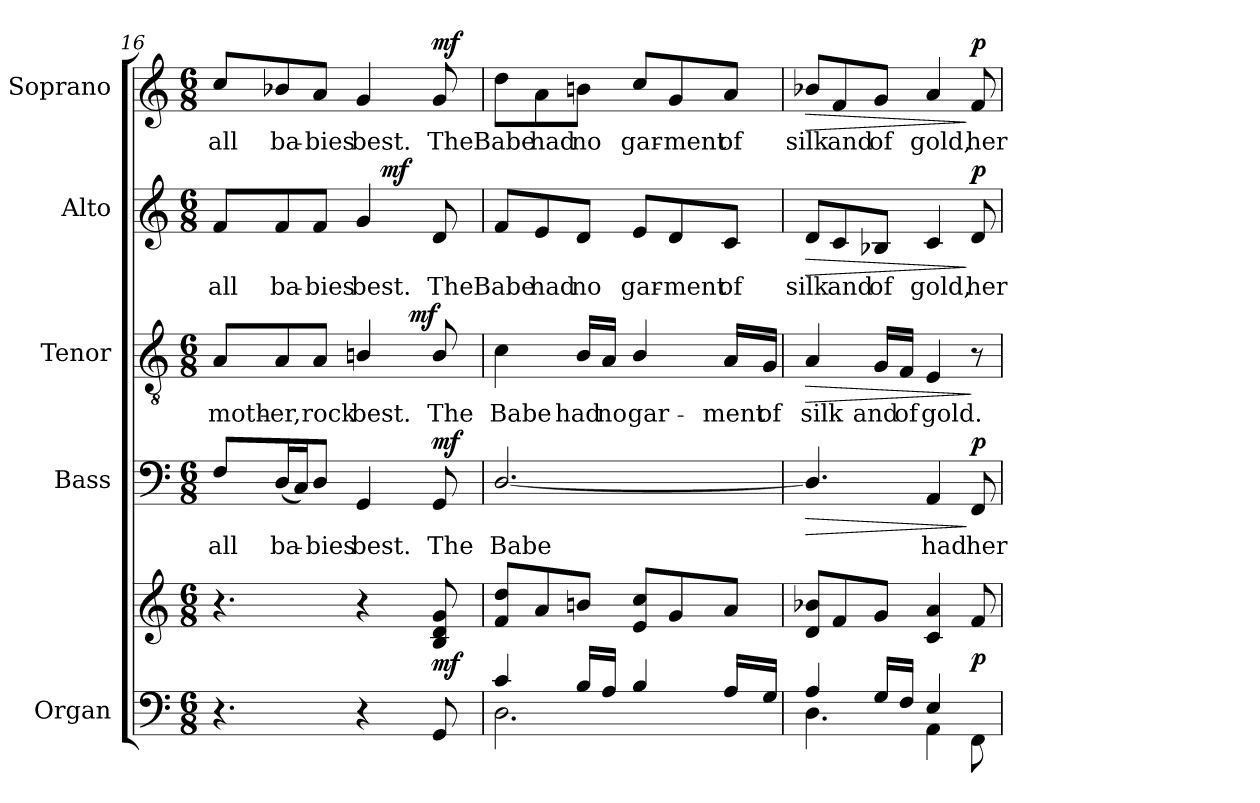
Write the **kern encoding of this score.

**kern	**kern	**dynam	**kern	**text	**dynam	**kern	**text	**dynam	**kern	**text	**dynam	**kern	**text	**dynam
*part5	*part5	*part5	*part4	*part4	*part4	*part3	*part3	*part3	*part2	*part2	*part2	*part1	*part1	*part1
*staff6	*staff5	*staff5/6	*staff4	*staff4	*staff4	*staff3	*staff3	*staff3	*staff2	*staff2	*staff2	*staff1	*staff1	*staff1
*I"Organ	*	*	*I"Bass	*	*	*I"Tenor	*	*	*I"Alto	*	*	*I"Soprano	*	*
*I'Org.	*	*	*I'B.	*	*	*I'T.	*	*	*I'A.	*	*	*I'S.	*	*
*clefF4	*clefG2	*	*clefF4	*	*	*clefGv2	*	*	*clefG2	*	*	*clefG2	*	*
*	*	*	*	*	*	*ITrd7c12	*	*	*	*	*	*	*	*
*k[]	*k[]	*	*k[]	*	*	*k[]	*	*	*k[]	*	*	*k[]	*	*
*C:	*C:	*	*C:	*	*	*C:	*	*	*C:	*	*	*C:	*	*
*M6/8	*M6/8	*	*M6/8	*	*	*M6/8	*	*	*M6/8	*	*	*M6/8	*	*
=16	=16	=16	=16	=16	=16	=16	=16	=16	=16	=16	=16	=16	=16	=16
!	!	!	!	!LO:LY:b:color=#000000	!	!	!	!	!	!	!	!	!	!
!	!	!	!	!	!	!	!LO:LY:b:color=#000000	!	!	!	!	!	!	!
!	!	!	!	!	!	!	!	!	!	!LO:LY:b:color=#000000	!	!	!	!
!	!	!	!	!	!	!	!	!	!	!	!	!	!LO:LY:b:color=#000000	!
*	*	*	*	*	*	*^	*	*	*^	*	*	*	*	*
4.r	4.r	.	8Fi/L	all	.	8AAi/L	2ryy	moth-	.	8fi/L	4ryy	all	.	8cci/L	all	.
!	!	!	!	!LO:LY:b:color=#000000	!	!	!	!	!	!	!	!	!	!	!	!
!	!	!	!	!	!	!	!	!LO:LY:b:color=#000000	!	!	!	!	!	!	!	!
!	!	!	!	!	!	!	!	!	!	!	!	!LO:LY:b:color=#000000	!	!	!	!
!	!	!	!	!	!	!	!	!	!	!	!	!	!	!	!LO:LY:b:color=#000000	!
.	.	.	(16Di/L	ba-	.	8AAi/	.	-er,	.	8fi/	.	ba-	.	8b-Xi/	ba-	.
.	.	.	16Ci/J)	.	.	.	.	.	.	.	.	.	.	.	.	.
!	!	!	!	!LO:LY:b:color=#000000	!	!	!	!	!	!	!	!	!	!	!	!
!	!	!	!	!	!	!	!	!LO:LY:b:color=#000000	!	!	!	!	!	!	!	!
!	!	!	!	!	!	!	!	!	!	!	!	!LO:LY:b:color=#000000	!	!	!	!
!	!	!	!	!	!	!	!	!	!	!	!	!	!	!	!LO:LY:b:color=#000000	!
.	.	.	8Di/J	-bies	.	8AAi/J	.	rock	.	8fi/J	8ryy	-bies	.	8ai/J	-bies	.
!	!	!	!	!LO:LY:b:color=#000000	!	!	!	!	!	!	!	!	!	!	!	!
!	!	!	!	!	!	!	!	!LO:LY:b:color=#000000	!	!	!	!	!	!	!	!
!	!	!	!	!	!	!	!	!	!	!	!	!LO:LY:b:color=#000000	!	!	!	!
!	!	!	!	!	!	!	!	!	!	!	!	!	!	!	!LO:LY:b:color=#000000	!
4r	4r	.	4GGi/	best.	.	4BBni/	.	best.	.	4gi/	16ryy	best.	.	4gi/	best.	.
.	.	.	.	.	.	.	.	.	.	.	128...ryy	.	.	.	.	.
.	.	.	.	.	.	.	.	.	.	.	4ryy	.	mf	.	.	.
.	.	.	.	.	.	.	32ryy	.	.	.	.	.	.	.	.	.
.	.	.	.	.	.	.	512ryy	.	.	.	.	.	.	.	.	.
.	.	.	.	.	.	.	8ryy	.	mf	.	.	.	.	.	.	.
!	!	!	!	!LO:LY:b:color=#000000	!	!	!	!	!	!	!	!	!	!	!	!
!	!	!	!	!	!	!	!	!LO:LY:b:color=#000000	!	!	!	!	!	!	!	!
!	!	!	!	!	!	!	!	!	!	!	!	!LO:LY:b:color=#000000	!	!	!	!
!	!	!	!	!	!	!	!	!	!	!	!	!	!	!	!LO:LY:b:color=#000000	!
8GGi/	8Bi/ 8di 8gi	mf	8GGi/	The	mf	8BBi/	.	The	.	8di/	.	The	.	8gi/	The	mf
.	.	.	.	.	.	.	16ryy	.	.	.	.	.	.	.	.	.
.	.	.	.	.	.	.	.	.	.	.	32ryy	.	.	.	.	.
.	.	.	.	.	.	.	64...ryy	.	.	.	.	.	.	.	.	.
.	.	.	.	.	.	.	.	.	.	.	64ryy	.	.	.	.	.
.	.	.	.	.	.	.	.	.	.	.	1024ryy	.	.	.	.	.
*	*	*	*	*	*	*v	*v	*	*	*	*	*	*	*	*	*
*	*	*	*	*	*	*	*	*	*v	*v	*	*	*	*	*
=17	=17	=17	=17	=17	=17	=17	=17	=17	=17	=17	=17	=17	=17	=17
*^	*	*	*	*	*	*	*	*	*	*	*	*	*	*
*	*	*	*	*	*	*	*^	*	*	*^	*	*	*	*	*
!	!	!	!	!	!LO:LY:b:color=#000000	!	!	!	!	!	!	!	!	!	!	!	!
*	*	*	*	*	*	*	*v	*v	*	*	*	*	*	*	*	*	*
*	*	*	*	*	*	*	*	*	*	*v	*v	*	*	*	*	*
*	*	*	*	*	*	*	*^	*	*	*^	*	*	*	*	*
!	!	!	!	!	!	!	!	!	!LO:LY:b:color=#000000	!	!	!	!	!	!	!	!
*	*	*	*	*	*	*	*v	*v	*	*	*	*	*	*	*	*	*
*	*	*	*	*	*	*	*	*	*	*v	*v	*	*	*	*	*
*	*	*	*	*	*	*	*^	*	*	*^	*	*	*	*	*
!	!	!	!	!	!	!	!	!	!	!	!	!	!LO:LY:b:color=#000000	!	!	!	!
*	*	*	*	*	*	*	*v	*v	*	*	*	*	*	*	*	*	*
*	*	*	*	*	*	*	*	*	*	*v	*v	*	*	*	*	*
*	*	*	*	*	*	*	*^	*	*	*^	*	*	*	*	*
!	!	!	!	!	!	!	!	!	!	!	!	!	!	!	!	!LO:LY:b:color=#000000	!
*	*	*	*	*	*	*	*v	*v	*	*	*	*	*	*	*	*	*
*	*	*	*	*	*	*	*	*	*	*v	*v	*	*	*	*	*
4ci/	2.Di\	8fi/ 8ddi/L	.	[2.Di/	Babe	.	4Ci\	Babe	.	8fi/L	Babe	.	8ddi\L	Babe	.
!	!	!	!	!	!	!	!	!	!	!	!LO:LY:b:color=#000000	!	!	!	!
!	!	!	!	!	!	!	!	!	!	!	!	!	!	!LO:LY:b:color=#000000	!
.	.	8ai/	.	.	.	.	.	.	.	8ei/	had	.	8ai\	had	.
!	!	!	!	!	!	!	!	!LO:LY:b:color=#000000	!	!	!	!	!	!	!
!	!	!	!	!	!	!	!	!	!	!	!LO:LY:b:color=#000000	!	!	!	!
!	!	!	!	!	!	!	!	!	!	!	!	!	!	!LO:LY:b:color=#000000	!
16Bi/LL	.	8bni/J	.	.	.	.	16BBi/LL	had	.	8di/J	no	.	8bni\J	no	.
!	!	!	!	!	!	!	!	!LO:LY:b:color=#000000	!	!	!	!	!	!	!
16Ai/JJ	.	.	.	.	.	.	16AAi/JJ	no	.	.	.	.	.	.	.
!	!	!	!	!	!	!	!	!LO:LY:b:color=#000000	!	!	!	!	!	!	!
!	!	!	!	!	!	!	!	!	!	!	!LO:LY:b:color=#000000	!	!	!	!
!	!	!	!	!	!	!	!	!	!	!	!	!	!	!LO:LY:b:color=#000000	!
4Bi/	.	8ei/ 8cci/L	.	.	.	.	4BBi/	gar-	.	8ei/L	gar-	.	8cci/L	gar-	.
!	!	!	!	!	!	!	!	!	!	!	!LO:LY:b:color=#000000	!	!	!	!
!	!	!	!	!	!	!	!	!	!	!	!	!	!	!LO:LY:b:color=#000000	!
.	.	8gi/	.	.	.	.	.	.	.	8di/	-ment	.	8gi/	-ment	.
!	!	!	!	!	!	!	!	!LO:LY:b:color=#000000	!	!	!	!	!	!	!
!	!	!	!	!	!	!	!	!	!	!	!LO:LY:b:color=#000000	!	!	!	!
!	!	!	!	!	!	!	!	!	!	!	!	!	!	!LO:LY:b:color=#000000	!
16Ai/LL	.	8ai/J	.	.	.	.	16AAi/LL	-ment	.	8ci/J	of	.	8ai/J	of	.
!	!	!	!	!	!	!	!	!LO:LY:b:color=#000000	!	!	!	!	!	!	!
16Gi/JJ	.	.	.	.	.	.	16GGi/JJ	of	.	.	.	.	.	.	.
!!LO:LB:g=z
=18	=18	=18	=18	=18	=18	=18	=18	=18	=18	=18	=18	=18	=18	=18	=18
!	!	!	!	!	!	!LO:HP:b	!	!	!	!	!	!	!	!	!
!	!	!	!	!	!	!	!	!LO:LY:b:color=#000000	!LO:HP:b	!	!	!	!	!	!
!	!	!	!	!	!	!	!	!	!	!	!LO:LY:b:color=#000000	!LO:HP:b	!	!	!
!	!	!	!	!	!	!	!	!	!	!	!	!	!	!LO:LY:b:color=#000000	!LO:HP:b
4Ai/	4.Di\	8di/ 8b-Xi/L	.	4.Di/]	.	>	4AAi/	silk	>	8di/L	silk	>	8b-Xi/L	silk	>
!	!	!	!	!	!	!	!	!	!	!	!LO:LY:b:color=#000000	!	!	!	!
!	!	!	!	!	!	!	!	!	!	!	!	!	!	!LO:LY:b:color=#000000	!
.	.	8fi/	.	.	.	.	.	.	.	8ci/	and	.	8fi/	and	.
!	!	!	!	!	!	!	!	!LO:LY:b:color=#000000	!	!	!	!	!	!	!
!	!	!	!	!	!	!	!	!	!	!	!LO:LY:b:color=#000000	!	!	!	!
!	!	!	!	!	!	!	!	!	!	!	!	!	!	!LO:LY:b:color=#000000	!
16Gi/LL	.	8gi/J	.	.	.	.	16GGi/LL	and	.	8B-Xi/J	of	.	8gi/J	of	.
!	!	!	!	!	!	!	!	!LO:LY:b:color=#000000	!	!	!	!	!	!	!
16Fi/JJ	.	.	.	.	.	.	16FFi/JJ	of	.	.	.	.	.	.	.
!	!	!	!	!	!LO:LY:b:color=#000000	!	!	!	!	!	!	!	!	!	!
!	!	!	!	!	!	!	!	!LO:LY:b:color=#000000	!	!	!	!	!	!	!
!	!	!	!	!	!	!	!	!	!	!	!LO:LY:b:color=#000000	!	!	!	!
!	!	!	!	!	!	!	!	!	!	!	!	!	!	!LO:LY:b:color=#000000	!
4Ei/	4AAi\	4ci/ 4ai	.	4AAi/	had	.	4EEi/	gold.	.	4ci/	gold,	.	4ai/	gold,	.
!	!	!	!	!	!LO:LY:b:color=#000000	!	!	!	!	!	!	!	!	!	!
!	!	!	!	!	!	!	!	!	!	!	!LO:LY:b:color=#000000	!	!	!	!
!	!	!	!	!	!	!	!	!	!	!	!	!	!	!LO:LY:b:color=#000000	!
8ryy	8FFi\	8fi/	p	8FFi/	her	] p	8r	.	]	8di/	her	] p	8fi/	her	] p
*v	*v	*	*	*	*	*	*	*	*	*	*	*	*	*	*
=	=	=	=	=	=	=	=	=	=	=	=	=	=	=
*-	*-	*-	*-	*-	*-	*-	*-	*-	*-	*-	*-	*-	*-	*-
